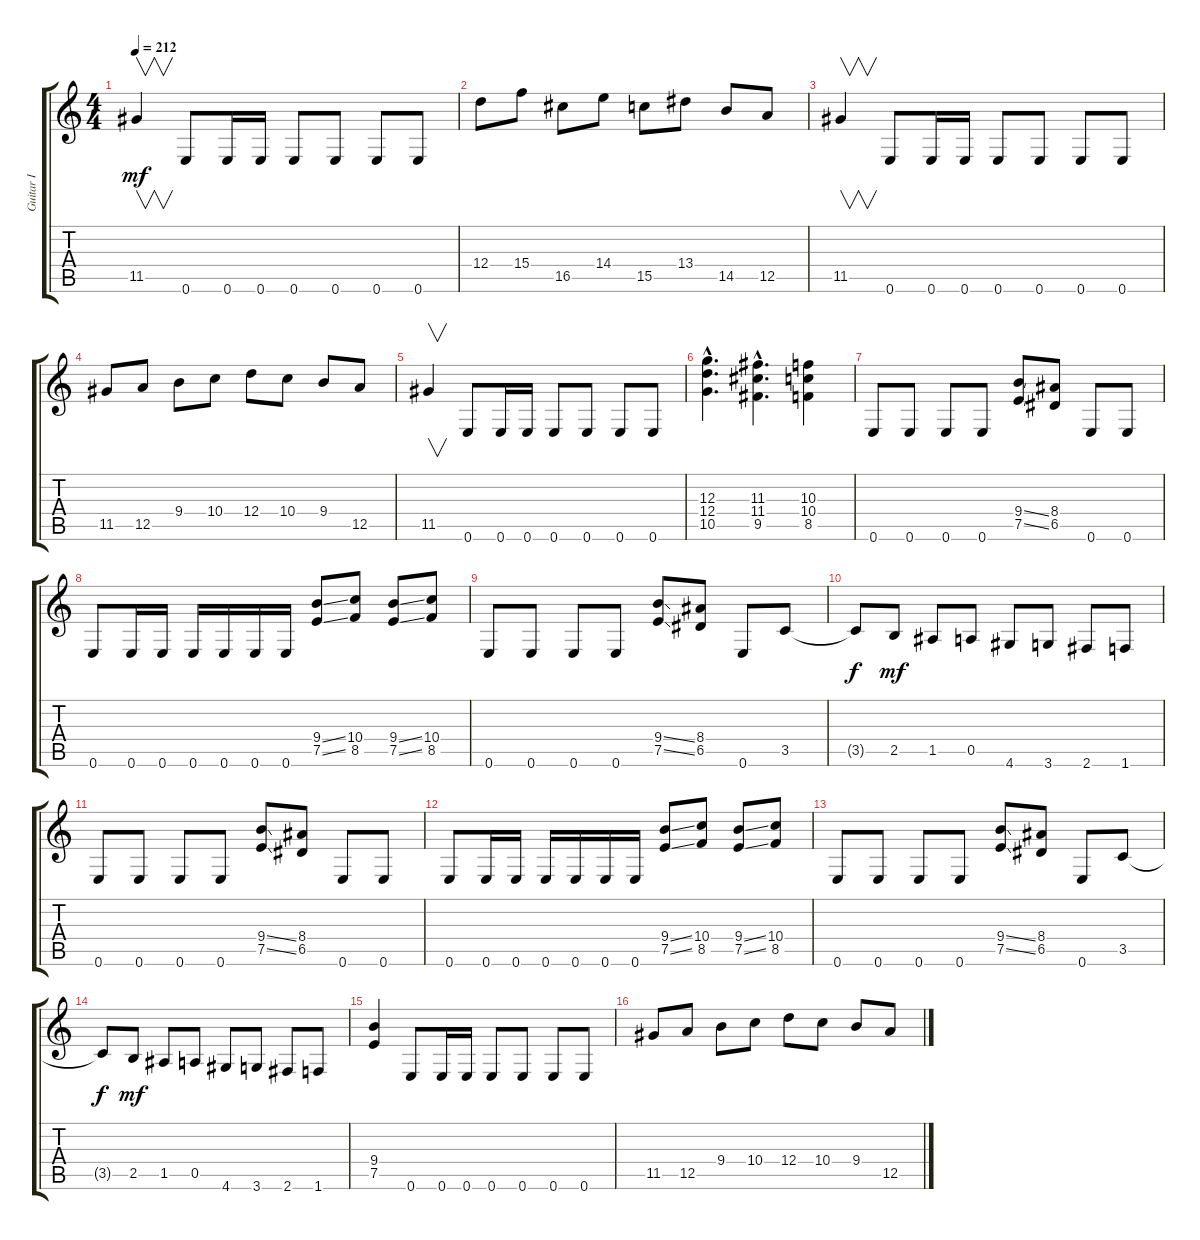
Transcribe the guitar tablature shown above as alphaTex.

\track ("Guitar I" "Guitar I") {instrument distortionguitar}
\staff {score tabs}
\tuning (E4 B3 G3 D3 A2 E2) {hide}
\ts (4 4)
\tempo 212
\clef g2
\ks c
11.5.4{v dy mf} 0.6.8 0.6.16 0.6.16 0.6.8 0.6.8 0.6.8 0.6.8 |
12.4.8 15.4.8 16.5.8 14.4.8 15.5.8 13.4.8 14.5.8 12.5.8 |
11.5.4{v} 0.6.8 0.6.16 0.6.16 0.6.8 0.6.8 0.6.8 0.6.8 |
11.5.8 12.5.8 9.4.8 10.4.8 12.4.8 10.4.8 9.4.8 12.5.8 |
11.5.4{v} 0.6.8 0.6.16 0.6.16 0.6.8 0.6.8 0.6.8 0.6.8 |
(12.3{hac} 12.4{hac} 10.5{hac}).4{d} (11.3{hac} 11.4{hac} 9.5{hac}).4{d} (10.3 10.4 8.5).4 |
0.6.8 0.6.8 0.6.8 0.6.8 (9.4{ss} 7.5{ss}).8 (8.4 6.5).8 0.6.8 0.6.8 |
0.6.8 0.6.16 0.6.16 0.6.16 0.6.16 0.6.16 0.6.16 (9.4{ss} 7.5{ss}).8 (10.4 8.5).8 (9.4{ss} 7.5{ss}).8 (10.4 8.5).8 |
0.6.8 0.6.8 0.6.8 0.6.8 (9.4{ss} 7.5{ss}).8 (8.4 6.5).8 0.6.8 3.5.8 |
3.5{t}.8{dy f} 2.5.8{dy mf} 1.5.8 0.5.8 4.6.8 3.6.8 2.6.8 1.6.8 |
0.6.8 0.6.8 0.6.8 0.6.8 (9.4{ss} 7.5{ss}).8 (8.4 6.5).8 0.6.8 0.6.8 |
0.6.8 0.6.16 0.6.16 0.6.16 0.6.16 0.6.16 0.6.16 (9.4{ss} 7.5{ss}).8 (10.4 8.5).8 (9.4{ss} 7.5{ss}).8 (10.4 8.5).8 |
0.6.8 0.6.8 0.6.8 0.6.8 (9.4{ss} 7.5{ss}).8 (8.4 6.5).8 0.6.8 3.5.8 |
3.5{t}.8{dy f} 2.5.8{dy mf} 1.5.8 0.5.8 4.6.8 3.6.8 2.6.8 1.6.8 |
(9.4 7.5).4 0.6.8 0.6.16 0.6.16 0.6.8 0.6.8 0.6.8 0.6.8 |
11.5.8 12.5.8 9.4.8 10.4.8 12.4.8 10.4.8 9.4.8 12.5.8
